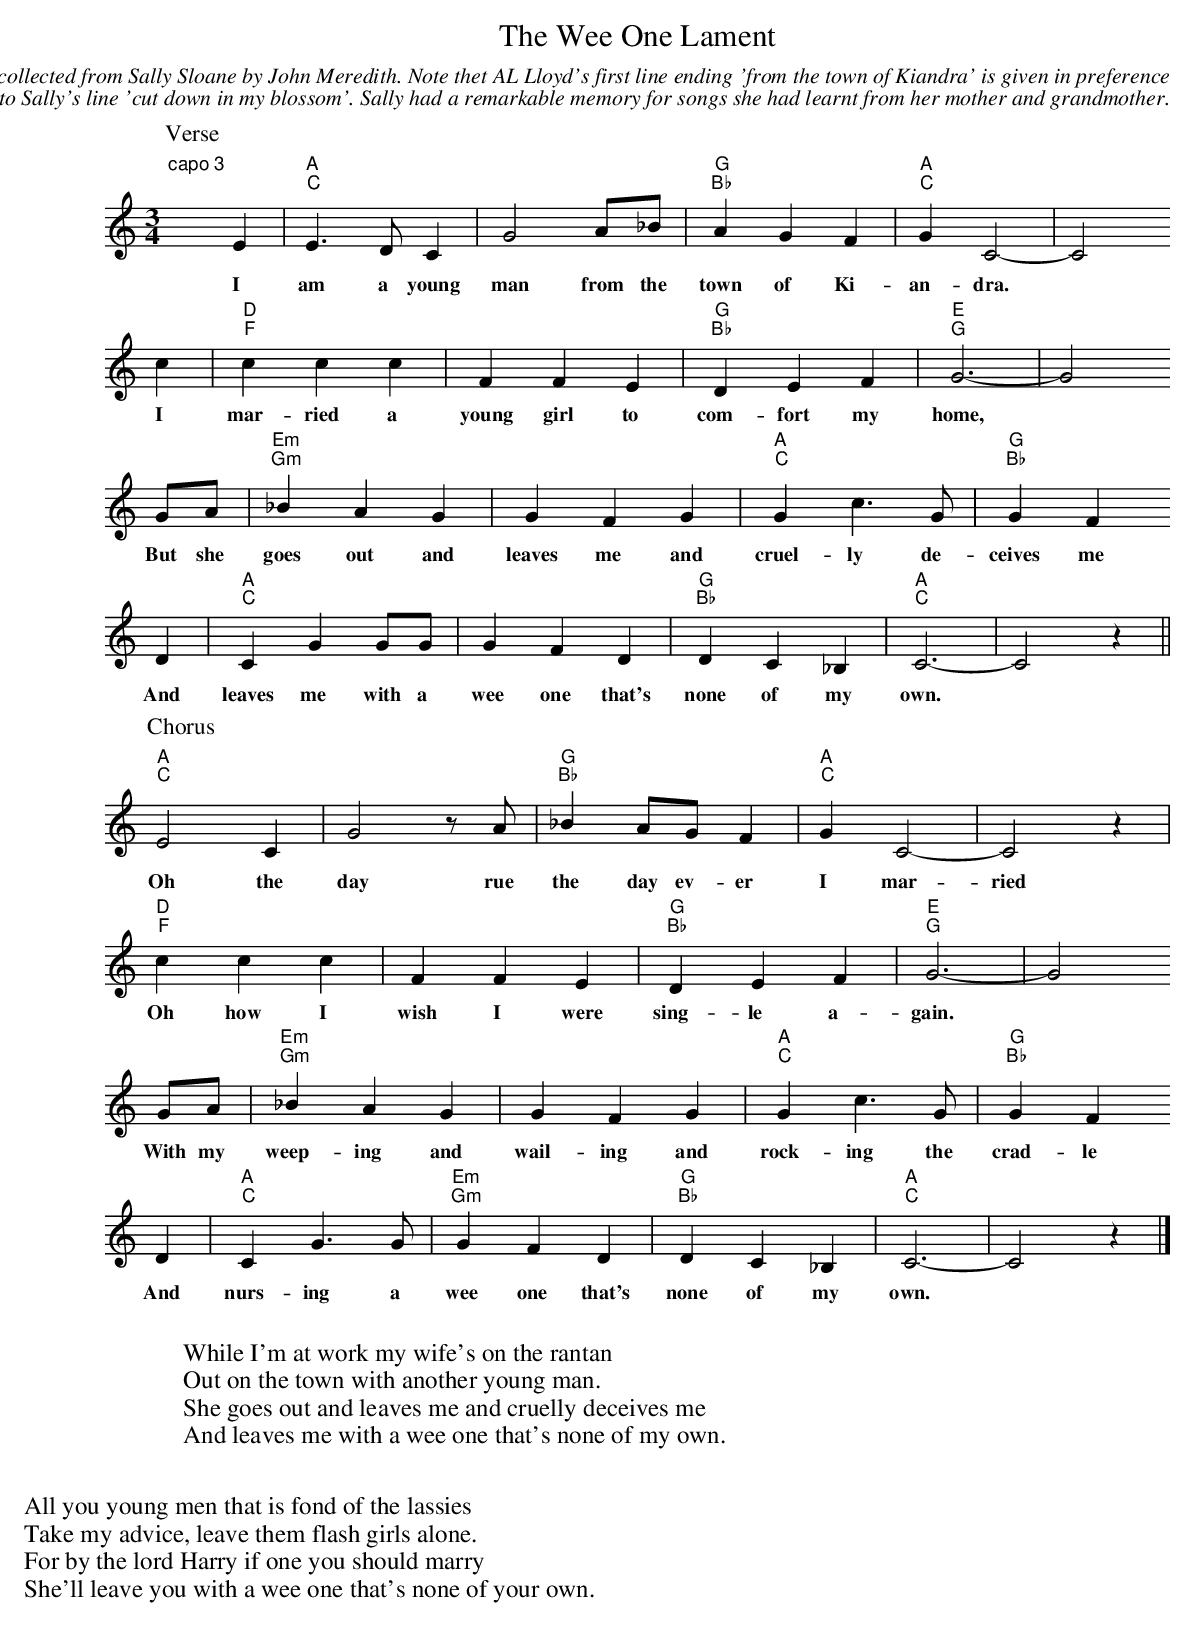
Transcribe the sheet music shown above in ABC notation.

X:1
T:Wee One Lament, The
C:collected from Sally Sloane by John Meredith. Note thet AL Lloyd's first line ending 'from the town of Kiandra' is given in preference
C:to Sally's line 'cut down in my blossom'. Sally had a remarkable memory for songs she had learnt from her mother and grandmother.
M:3/4
L:1/4
K:C
P:Verse
"capo 3"""xE|"A""C"E>DC|G2A/_B/|"G""Bb"AGF|"A""C"GC2-|C2
w:I am a young man from the town of Ki-an-dra.*
c|"D""F"ccc|FFE|"G""Bb"DEF|"E""G"G3-|G2
w:I mar-ried a young girl to com-fort my home,*
G/A/|"Em""Gm"_BAG|GFG|"A""C"Gc>G|"G""Bb"GF
w:But she goes out and leaves me and cruel-ly de-ceives me
D|"A""C"CGG/G/|GFD|"G""Bb"DC_B,|"A""C"C3-|C2z||
w:And leaves me with a wee one that's none of my own.
P:Chorus
"A""C"E2C|G2z/A/|"G""Bb"_BA/G/F|"A""C"GC2-|C2z|
w:Oh the day rue the day ev-er I mar-ried
"D""F"ccc|FFE|"G""Bb"DEF|"E""G"G3-|G2
w:Oh how I wish I were sing-le a-gain.*
G/A/|"Em""Gm"_BAG|GFG|"A""C"Gc>G|"G""Bb"GF
w:With my weep-ing and wail-ing and rock-ing the crad-le
D|"A""C"CG>G|"Em""Gm"GFD|"G""Bb"DC_B,|"A""C"C3-|C2z|]
w:And nurs-ing a wee one that's none of my own.
W:
W:While I'm at work my wife's on the rantan
W:Out on the town with another young man.
W:She goes out and leaves me and cruelly deceives me
W:And leaves me with a wee one that's none of my own.
W:
W:All you young men that is fond of the lassies
W:Take my advice, leave them flash girls alone.
W:For by the lord Harry if one you should marry
W:She'll leave you with a wee one that's none of your own.
